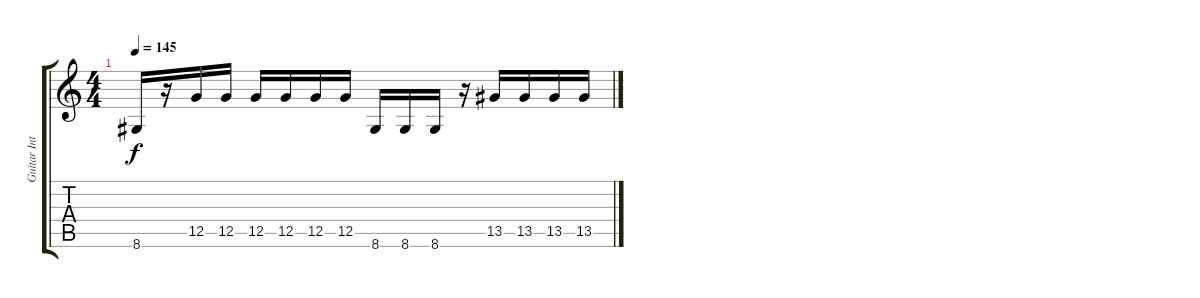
\track ("Guitar Intro 1" "Guitar Int") {instrument overdrivenguitar}
\staff {score tabs}
\tuning (D4 A3 F3 C3 G2 C2) {hide}
\ts (4 4)
\tempo 145
\clef g2
\ks c
8.6.16{dy f} r.16 12.5.16 12.5.16 12.5.16 12.5.16 12.5.16 12.5.16 8.6.16 8.6.16 8.6.16 r.16 13.5.16 13.5.16 13.5.16 13.5.16
